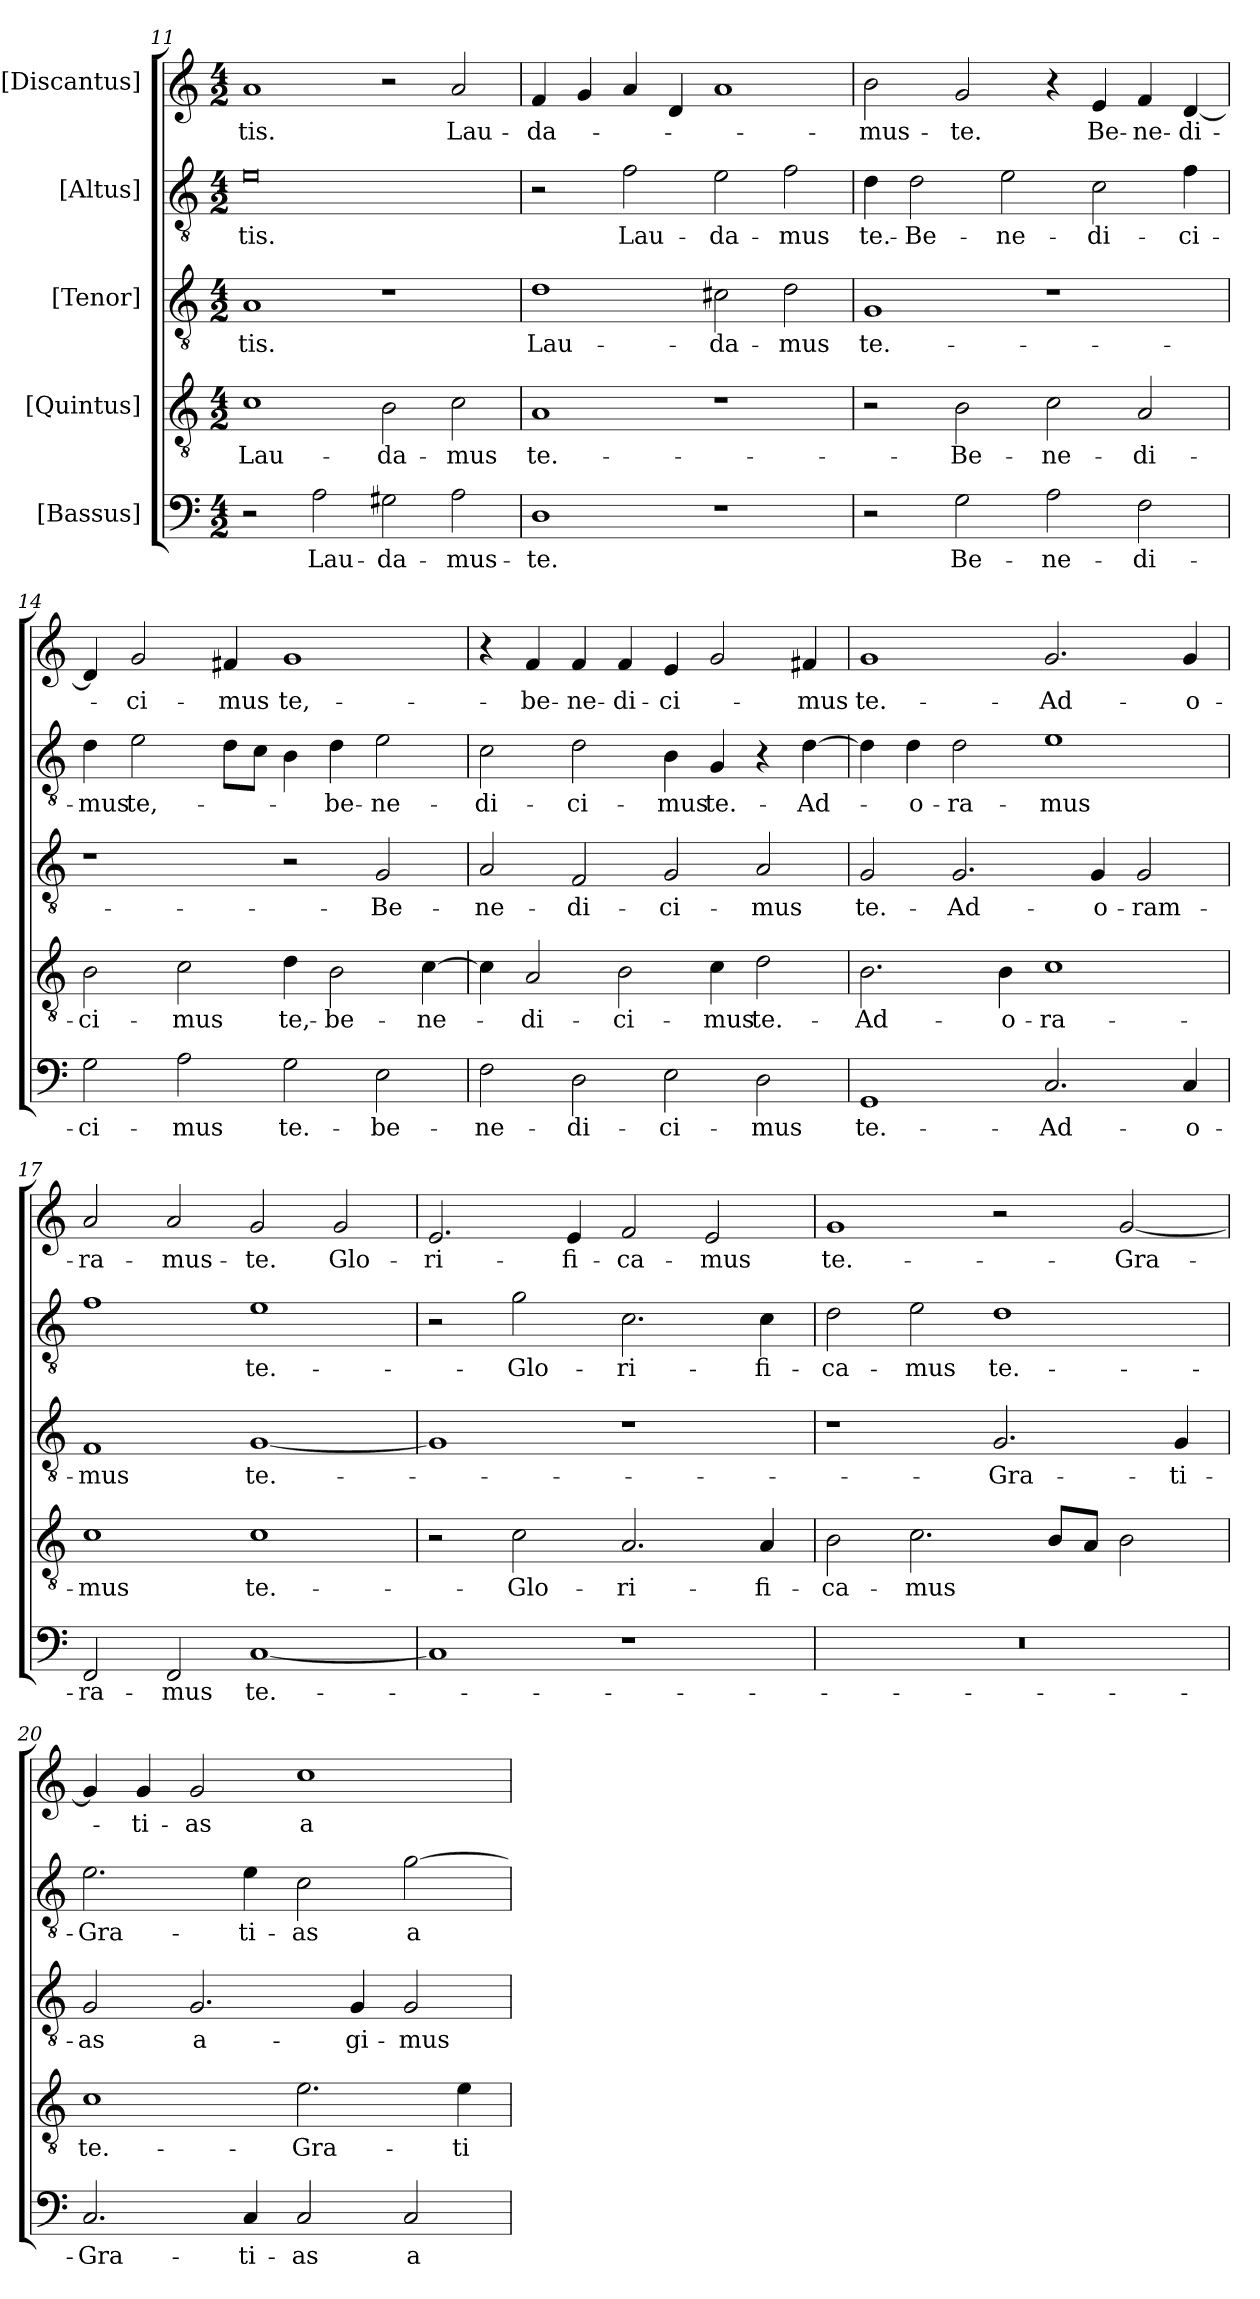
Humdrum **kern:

**kern	**text	**kern	**text	**kern	**text	**kern	**text	**kern	**text
*part5	*part5	*part4	*part4	*part3	*part3	*part2	*part2	*part1	*part1
*staff5	*staff5	*staff4	*staff4	*staff3	*staff3	*staff2	*staff2	*staff1	*staff1
*I"[Bassus]	*	*I"[Quintus]	*	*I"[Tenor]	*	*I"[Altus]	*	*I"[Discantus]	*
*clefF4	*	*clefGv2	*	*clefGv2	*	*clefGv2	*	*clefG2	*
*k[]	*	*k[]	*	*k[]	*	*k[]	*	*k[]	*
*M4/2	*	*M4/2	*	*M4/2	*	*M4/2	*	*M4/2	*
=11	=11	=11	=11	=11	=11	=11	=11	=11	=11
2r	.	1c\	Lau-	1A/	-tis.	0e\	-tis.	1a/	-tis.
2A\	Lau-	.	.	.	.	.	.	.	.
2G#X\	-da-	2B\	-da-	1r	.	.	.	2r	.
2A\	-mus-	2c\	-mus	.	.	.	.	2a/	Lau-
=12	=12	=12	=12	=12	=12	=12	=12	=12	=12
1D\	-te.	1A/	te.-	1d\	Lau-	2r	.	4f/	-da-
.	.	.	.	.	.	.	.	4g/	.
.	.	.	.	.	.	2f\	Lau-	4a/	.
.	.	.	.	.	.	.	.	4d/	.
1r	.	1r	.	2c#X\	-da-	2e\	-da-	1a/	.
.	.	.	.	2d\	-mus	2f\	-mus	.	.
=13	=13	=13	=13	=13	=13	=13	=13	=13	=13
2r	.	2r	.	1G/	te.-	4d\	te.-	2b\	-mus-
.	.	.	.	.	.	2d\	Be-	.	.
2G\	Be-	2B\	Be-	.	.	.	.	2g/	-te.
.	.	.	.	.	.	2e\	-ne-	.	.
2A\	-ne-	2c\	-ne-	1r	.	.	.	4r	.
.	.	.	.	.	.	2c\	-di-	4e/	Be-
2F\	-di-	2A/	-di-	.	.	.	.	4f/	-ne-
.	.	.	.	.	.	4f\	-ci-	[4d/	-di-
=14	=14	=14	=14	=14	=14	=14	=14	=14	=14
2G\	-ci-	2B\	-ci-	1r	.	4d\	-mus	4d/]	.
.	.	.	.	.	.	2e\	te,-	2g/	-ci-
2A\	-mus	2c\	-mus	.	.	.	.	.	.
.	.	.	.	.	.	8d\L	.	4f#X/	-mus
.	.	.	.	.	.	8c\J	.	.	.
2G\	te.-	4d\	te,-	2r	.	4B\	.	1g/	te,-
.	.	2B\	be-	.	.	4d\	be-	.	.
2E\	be-	.	.	2G/	Be-	2e\	-ne-	.	.
.	.	[4c\	-ne-	.	.	.	.	.	.
=15	=15	=15	=15	=15	=15	=15	=15	=15	=15
2F\	-ne-	4c\]	.	2A/	-ne-	2c\	-di-	4r	.
.	.	2A/	-di-	.	.	.	.	4f/	be-
2D\	-di-	.	.	2F/	-di-	2d\	-ci-	4f/	-ne-
.	.	2B\	-ci-	.	.	.	.	4f/	-di-
2E\	-ci-	.	.	2G/	-ci-	4B\	-mus	4e/	-ci-
.	.	4c\	-mus	.	.	4G/	te.-	2g/	.
2D\	-mus	2d\	te.-	2A/	-mus	4r	.	.	.
.	.	.	.	.	.	[4d\	Ad-	4f#X/	-mus
=16	=16	=16	=16	=16	=16	=16	=16	=16	=16
1GG/	te.-	2.B\	Ad-	2G/	te.-	4d\]	.	1g/	te.-
.	.	.	.	.	.	4d\	-o-	.	.
.	.	.	.	2.G/	Ad-	2d\	-ra-	.	.
.	.	4B\	-o-	.	.	.	.	.	.
2.C/	Ad-	1c\	-ra-	.	.	1e\	-mus	2.g/	Ad-
.	.	.	.	4G/	-o-	.	.	.	.
.	.	.	.	2G/	-ram-	.	.	.	.
4C/	-o-	.	.	.	.	.	.	4g/	-o-
=17	=17	=17	=17	=17	=17	=17	=17	=17	=17
2FF/	-ra-	1c\	-mus	1F/	-mus	1f\	.	2a/	-ra-
2FF/	-mus	.	.	.	.	.	.	2a/	-mus-
[1C/	te.-	1c\	te.-	[1G/	te.-	1e\	te.-	2g/	-te.
.	.	.	.	.	.	.	.	2g/	Glo-
=18	=18	=18	=18	=18	=18	=18	=18	=18	=18
1C/]	.	2r	.	1G/]	.	2r	.	2.e/	-ri-
.	.	2c\	Glo-	.	.	2g\	Glo-	.	.
.	.	.	.	.	.	.	.	4e/	-fi-
1r	.	2.A/	-ri-	1r	.	2.c\	-ri-	2f/	-ca-
.	.	.	.	.	.	.	.	2e/	-mus
.	.	4A/	-fi-	.	.	4c\	-fi-	.	.
=19	=19	=19	=19	=19	=19	=19	=19	=19	=19
0r	.	2B\	-ca-	1r	.	2d\	-ca-	1g/	te.-
.	.	2.c\	-mus	.	.	2e\	-mus	.	.
.	.	.	.	2.G/	Gra-	1d\	te.-	2r	.
.	.	8B/L	.	.	.	.	.	.	.
.	.	8A/J	.	.	.	.	.	.	.
.	.	2B\	.	.	.	.	.	[2g/	Gra-
.	.	.	.	4G/	-ti-	.	.	.	.
=20	=20	=20	=20	=20	=20	=20	=20	=20	=20
2.C/	Gra-	1c\	te.-	2G/	-as	2.e\	Gra-	4g/]	.
.	.	.	.	.	.	.	.	4g/	-ti-
.	.	.	.	2.G/	a-	.	.	2g/	-as
4C/	-ti-	.	.	.	.	4e\	-ti-	.	.
2C/	-as	2.e\	Gra-	.	.	2c\	-as	1cc\	a-
.	.	.	.	4G/	-gi-	.	.	.	.
2C/	a-	.	.	2G/	-mus	[2g\	a-	.	.
.	.	4e\	-ti-	.	.	.	.	.	.
=	=	=	=	=	=	=	=	=	=
*-	*-	*-	*-	*-	*-	*-	*-	*-	*-
